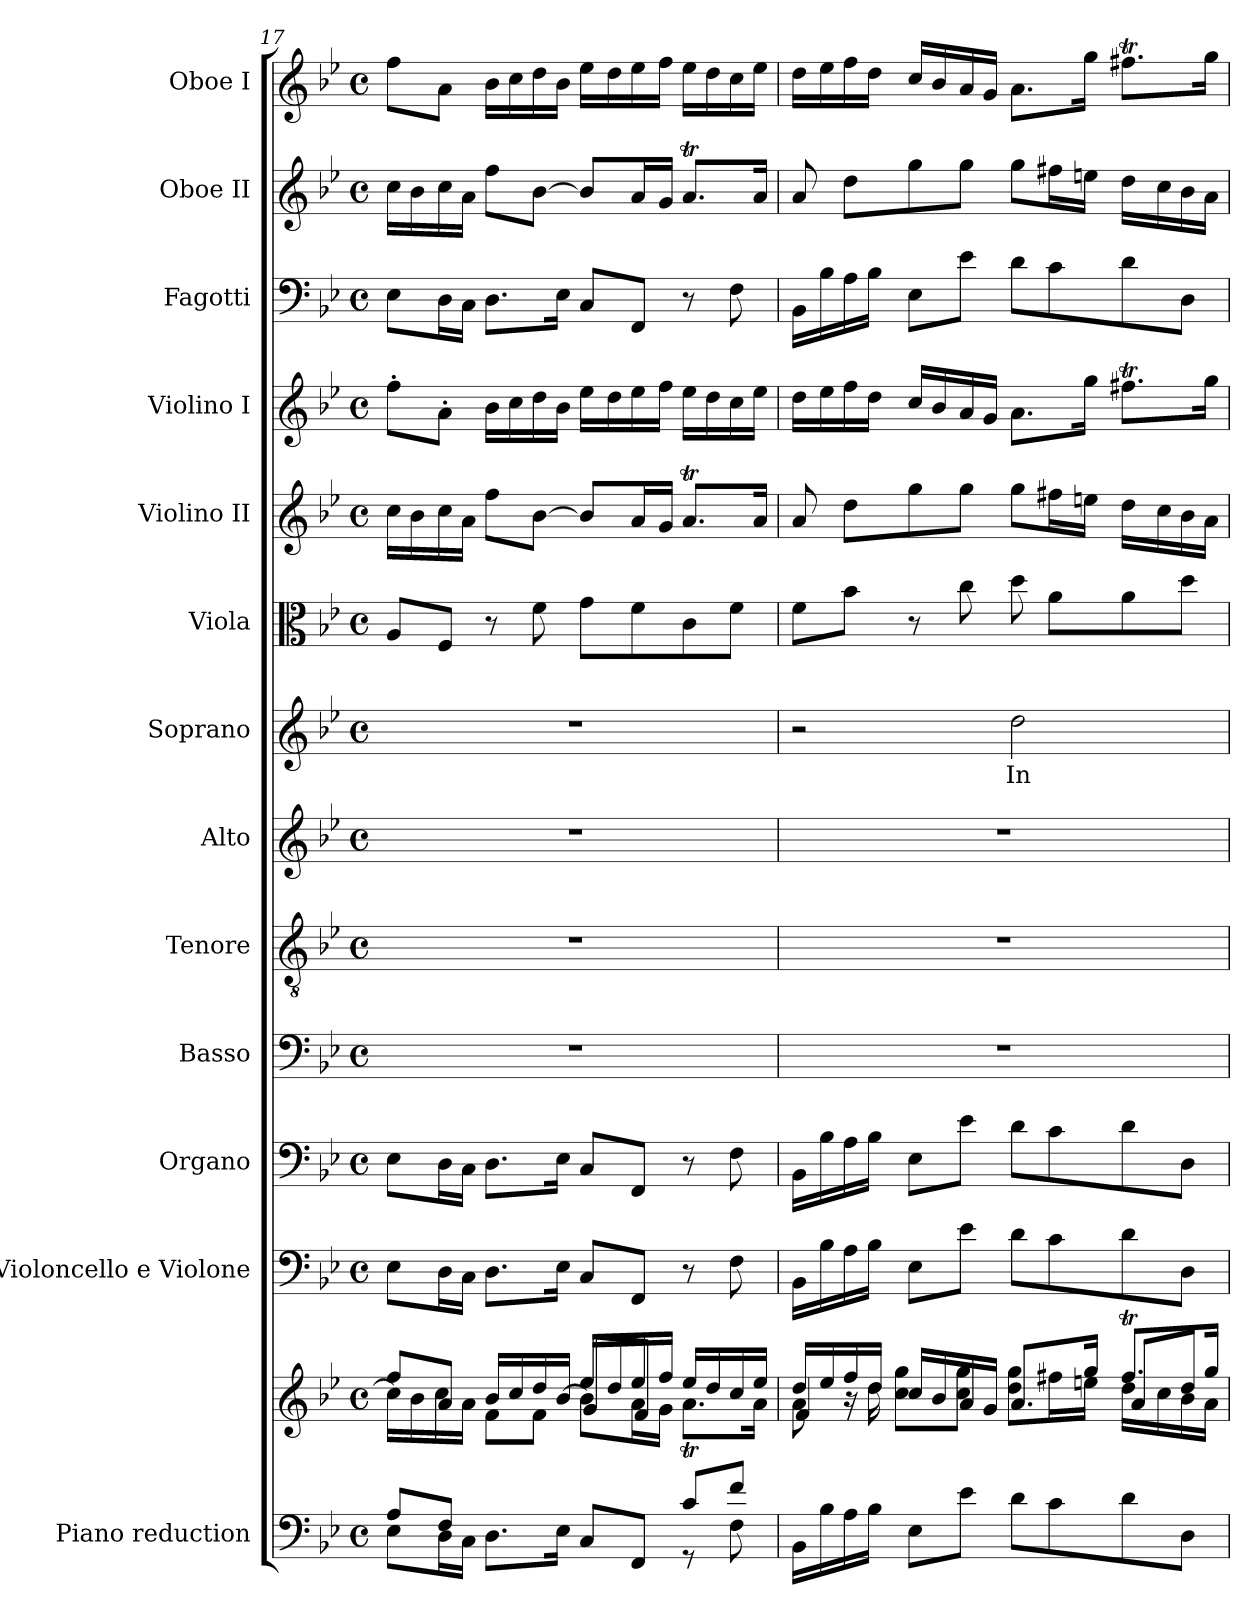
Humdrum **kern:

**kern	**kern	**kern	**kern	**kern	**kern	**kern	**kern	**text	**kern	**kern	**kern	**kern	**kern	**kern
*part13	*part13	*part12	*part11	*part10	*part9	*part8	*part7	*part7	*part6	*part5	*part4	*part3	*part2	*part1
*staff14	*staff13	*staff12	*staff11	*staff10	*staff9	*staff8	*staff7	*staff7	*staff6	*staff5	*staff4	*staff3	*staff2	*staff1
*I"Piano reduction	*	*I"Violoncello  e Violone	*I"Organo	*I"Basso	*I"Tenore	*I"Alto	*I"Soprano	*	*I"Viola	*I"Violino II	*I"Violino I	*I"Fagotti	*I"Oboe II	*I"Oboe I
*I'Pno	*	*	*	*	*	*	*	*	*	*	*	*	*I'Ob	*I'Ob
!!LO:PB:g=z
*clefF4	*clefG2	*clefF4	*clefF4	*clefF4	*clefGv2	*clefG2	*clefG2	*	*clefC3	*clefG2	*clefG2	*clefF4	*clefG2	*clefG2
*k[b-e-]	*k[b-e-]	*k[b-e-]	*k[b-e-]	*k[b-e-]	*k[b-e-]	*k[b-e-]	*k[b-e-]	*	*k[b-e-]	*k[b-e-]	*k[b-e-]	*k[b-e-]	*k[b-e-]	*k[b-e-]
*M4/4	*M4/4	*M4/4	*M4/4	*M4/4	*M4/4	*M4/4	*M4/4	*	*M4/4	*M4/4	*M4/4	*M4/4	*M4/4	*M4/4
*met(c)	*met(c)	*met(c)	*met(c)	*met(c)	*met(c)	*met(c)	*met(c)	*	*met(c)	*met(c)	*met(c)	*met(c)	*met(c)	*met(c)
=17	=17	=17	=17	=17	=17	=17	=17	=17	=17	=17	=17	=17	=17	=17
*^	*^	*	*	*	*	*	*	*	*	*	*	*	*	*
*	*	*	*^	*	*	*	*	*	*	*	*	*	*	*	*	*
8A/L	8E-\L	8ff/L	16cc\LL]	2ryy	8E-\L	8E-\L	1r	1r	1r	1r	.	8A/L	16cc\LL	8ff'\L	8E-\L	16cc\LL	8ff\L
.	.	.	16b-\	.	.	.	.	.	.	.	.	.	16b-\	.	.	16b-\	.
8F/J	16D\L	8a/J	16cc\	.	16D\L	16D\L	.	.	.	.	.	8F/J	16cc\	8a'\J	16D\L	16cc\	8a\J
.	16C\JJ	.	16a\JJ	.	16C\JJ	16C\JJ	.	.	.	.	.	.	16a\JJ	.	16C\JJ	16a\JJ	.
4ryy	8.D\L	16b-/LL	8f\L	.	8.D\L	8.D\L	.	.	.	.	.	8r	8ff\L	16b-\LL	8.D\L	8ff\L	16b-\LL
.	.	16cc/	.	.	.	.	.	.	.	.	.	.	.	16cc\	.	.	16cc\
.	.	16dd/	8f\J	.	.	.	.	.	.	.	.	8f\	[8b-\J	16dd\	.	[8b-\J	16dd\
.	16E-\Jk	[16b-/JJ	.	.	16E-\Jk	16E-\Jk	.	.	.	.	.	.	.	16b-\JJ	16E-\Jk	.	16b-\JJ
4ryy	8C/L	16ee-/LL	8b-\L]	8g/L	8C/L	8C/L	.	.	.	.	.	8g\L	8b-/L]	16ee-\LL	8C/L	8b-/L]	16ee-\LL
.	.	16dd/	.	.	.	.	.	.	.	.	.	.	.	16dd\	.	.	16dd\
.	8FF/J	16ee-/	16a\L	8f/J	8FF/J	8FF/J	.	.	.	.	.	8f\	16a/L	16ee-\	8FF/J	16a/L	16ee-\
.	.	16ff/JJ	16g\JJ	.	.	.	.	.	.	.	.	.	16g/JJ	16ff\JJ	.	16g/JJ	16ff\JJ
8c/L	8r	16ee-/LL	8.at\L	4ryy	8r	8r	.	.	.	.	.	8c\	8.at/L	16ee-\LL	8r	8.at/L	16ee-\LL
.	.	16dd/	.	.	.	.	.	.	.	.	.	.	.	16dd\	.	.	16dd\
8f/J	8F\	16cc/	.	.	8F\	8F\	.	.	.	.	.	8f\J	.	16cc\	8F\	.	16cc\
.	.	16ee-/JJ	16a\Jk	.	.	.	.	.	.	.	.	.	16a/Jk	16ee-\JJ	.	16a/Jk	16ee-\JJ
*v	*v	*	*	*	*	*	*	*	*	*	*	*	*	*	*	*	*
=18	=18	=18	=18	=18	=18	=18	=18	=18	=18	=18	=18	=18	=18	=18	=18	=18
16BB-\LL	16dd/LL	8a\	4f/	16BB-\LL	16BB-\LL	1r	1r	1r	2r	.	8f\L	8a/	16dd\LL	16BB-\LL	8a/	16dd\LL
16B-\	16ee-/	.	.	16B-\	16B-\	.	.	.	.	.	.	.	16ee-\	16B-\	.	16ee-\
16A\	16ff/	16r	.	16A\	16A\	.	.	.	.	.	8b-\J	8dd\L	16ff\	16A\	8dd\L	16ff\
16B-\JJ	16dd/JJ	16dd\	.	16B-\JJ	16B-\JJ	.	.	.	.	.	.	.	16dd\JJ	16B-\JJ	.	16dd\JJ
8E-\L	16cc/LL	8cc\ 8gg\L	4ryy	8E-\L	8E-\L	.	.	.	.	.	8r	8gg\	16cc/LL	8E-\L	8gg\	16cc/LL
.	16b-/	.	.	.	.	.	.	.	.	.	.	.	16b-/	.	.	16b-/
8e-\J	16a/	8cc\ 8gg\J	.	8e-\J	8e-\J	.	.	.	.	.	8cc\	8gg\J	16a/	8e-\J	8gg\J	16a/
.	16g/JJ	.	.	.	.	.	.	.	.	.	.	.	16g/JJ	.	.	16g/JJ
!	!	!	!	!	!	!	!	!	!	!LO:LY:b	!	!	!	!	!	!
8d\L	8.a/L	8dd\ 8gg\L	4ryy	8d\L	8d\L	.	.	.	2dd\	In	8dd\	8gg\L	8.a\L	8d\L	8gg\L	8.a\L
8c\	.	16ff#X\L	.	8c\	8c\	.	.	.	.	.	8a\L	16ff#X\L	.	8c\	16ff#X\L	.
.	16gg/Jk	16een\JJ	.	.	.	.	.	.	.	.	.	16een\JJ	16gg\Jk	.	16een\JJ	16gg\Jk
8d\	8.ff#t/L	16dd\LL	8a/L	8d\	8d\	.	.	.	.	.	8a\	16dd\LL	8.ff#Xt\L	8d\	16dd\LL	8.ff#Xt\L
.	.	16cc\	.	.	.	.	.	.	.	.	.	16cc\	.	.	16cc\	.
8D\J	.	16b-\	8dd/J	8D\J	8D\J	.	.	.	.	.	8dd\J	16b-\	.	8D\J	16b-\	.
.	16gg/Jk	16a\JJ	.	.	.	.	.	.	.	.	.	16a\JJ	16gg\Jk	.	16a\JJ	16gg\Jk
*	*v	*v	*v	*	*	*	*	*	*	*	*	*	*	*	*	*
=	=	=	=	=	=	=	=	=	=	=	=	=	=	=
*-	*-	*-	*-	*-	*-	*-	*-	*-	*-	*-	*-	*-	*-	*-
